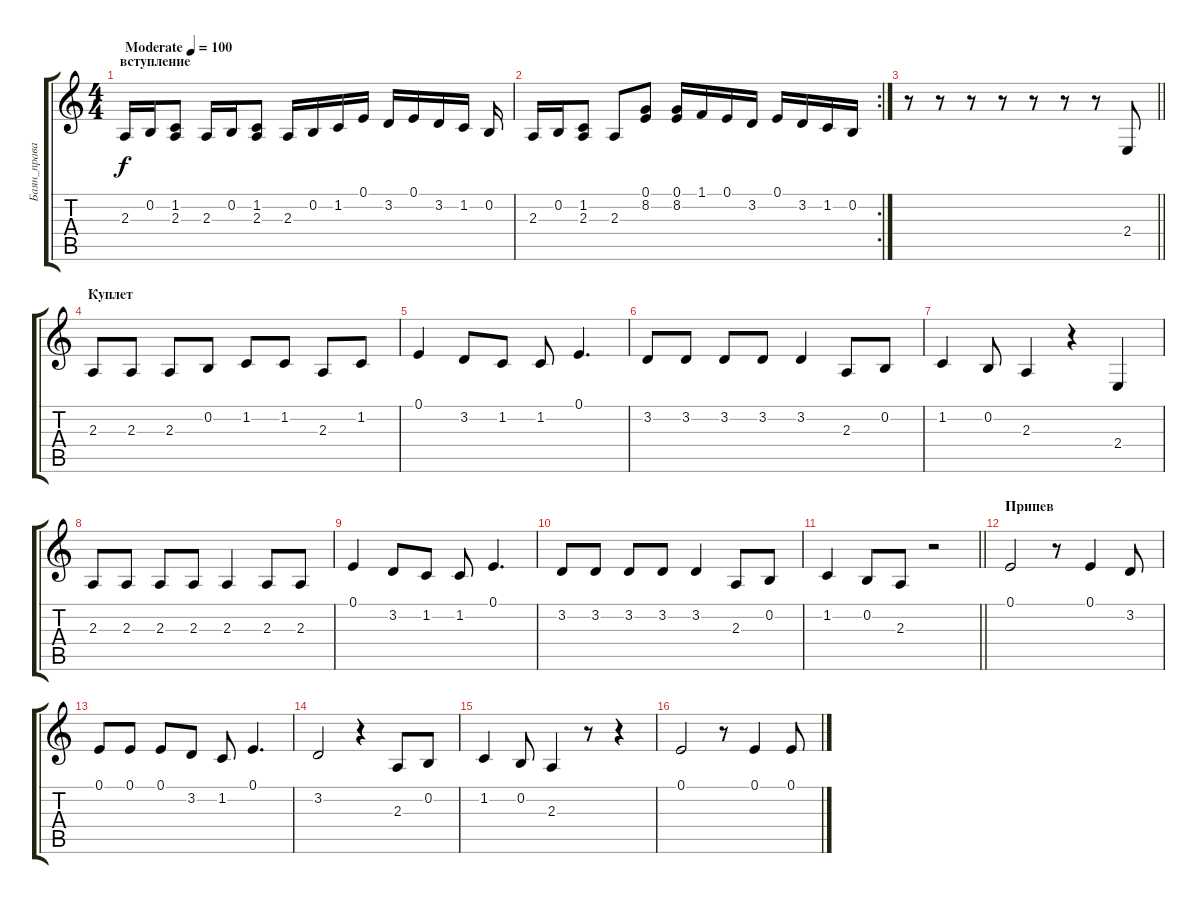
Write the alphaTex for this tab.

\track ("Баян_правая " "Баян_права") {instrument accordion}
\staff {score tabs}
\tuning (E4 B3 G3 D3 A2 E2) {hide}
\ts (4 4)
\section ("" "вступление")
\tempo (100 "Moderate")
\clef g2
\ks c
2.3.16{dy f instrument accordion} 0.2.16 (1.2 2.3).8 2.3.16 0.2.16 (1.2 2.3).8 2.3.16 0.2.16 1.2.16 0.1.16 3.2.16 0.1.16 3.2.16 1.2.16 0.2.16 |
\rc 2
2.3.16 0.2.16 (1.2 2.3).8 2.3.8 (0.1 8.2).8 (0.1 8.2).16 1.1.16 0.1.16 3.2.16 0.1.16 3.2.16 1.2.16 0.2.16 |
\barLineRight lightlight
r.8 r.8 r.8 r.8 r.8 r.8 r.8 2.4.8 |
\section ("" "Куплет")
2.3.8 2.3.8 2.3.8 0.2.8 1.2.8 1.2.8 2.3.8 1.2.8 |
0.1.4 3.2.8 1.2.8 1.2.8 0.1.4{d} |
3.2.8 3.2.8 3.2.8 3.2.8 3.2.4 2.3.8 0.2.8 |
1.2.4 0.2.8 2.3.4 r.4 2.4.4 |
2.3.8 2.3.8 2.3.8 2.3.8 2.3.4 2.3.8 2.3.8 |
0.1.4 3.2.8 1.2.8 1.2.8 0.1.4{d} |
3.2.8 3.2.8 3.2.8 3.2.8 3.2.4 2.3.8 0.2.8 |
\barLineRight lightlight
1.2.4 0.2.8 2.3.8 r.2 |
\section ("" "Припев")
0.1.2 r.8 0.1.4 3.2.8 |
0.1.8 0.1.8 0.1.8 3.2.8 1.2.8 0.1.4{d} |
3.2.2 r.4 2.3.8 0.2.8 |
1.2.4 0.2.8 2.3.4 r.8 r.4 |
0.1.2 r.8 0.1.4 0.1.8
